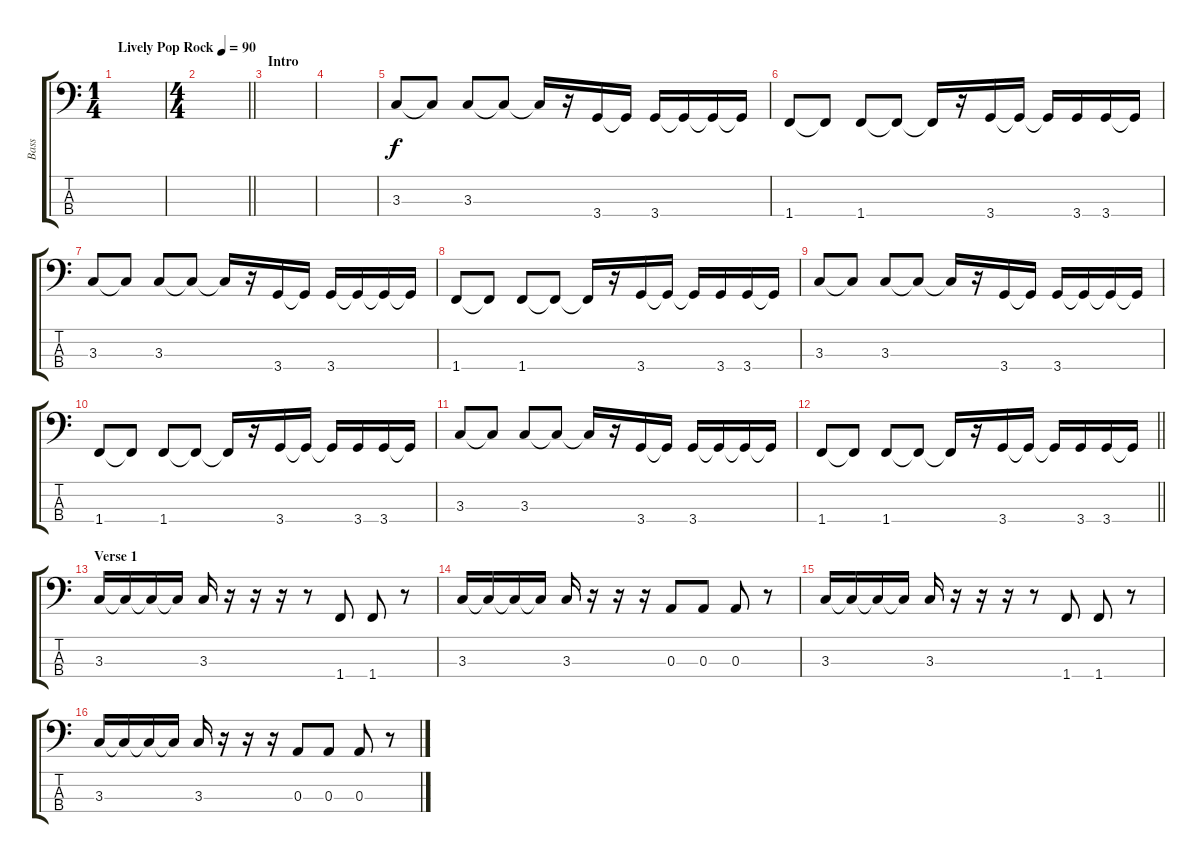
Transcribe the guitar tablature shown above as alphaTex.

\track ("Bass" "Bass") {instrument electricbassfinger}
\staff {score tabs}
\tuning (G2 D2 A1 E1) {hide}
\ts (1 4)
\tempo (90 "Lively Pop Rock")
\clef f4
\ks c
|
\ts (4 4)
\barLineRight lightlight
|
\section ("" "Intro")
|
|
3.3.8 3.3{t}.8 3.3.8 3.3{t}.8 3.3{t}.16 r.16 3.4.16 3.4{t}.16 3.4.16 3.4{t}.16 3.4{t}.16 3.4{t}.16 |
1.4.8 1.4{t}.8 1.4.8 1.4{t}.8 1.4{t}.16 r.16 3.4.16 3.4{t}.16 3.4{t}.16 3.4.16 3.4.16 3.4{t}.16 |
3.3.8 3.3{t}.8 3.3.8 3.3{t}.8 3.3{t}.16 r.16 3.4.16 3.4{t}.16 3.4.16 3.4{t}.16 3.4{t}.16 3.4{t}.16 |
1.4.8 1.4{t}.8 1.4.8 1.4{t}.8 1.4{t}.16 r.16 3.4.16 3.4{t}.16 3.4{t}.16 3.4.16 3.4.16 3.4{t}.16 |
3.3.8 3.3{t}.8 3.3.8 3.3{t}.8 3.3{t}.16 r.16 3.4.16 3.4{t}.16 3.4.16 3.4{t}.16 3.4{t}.16 3.4{t}.16 |
1.4.8 1.4{t}.8 1.4.8 1.4{t}.8 1.4{t}.16 r.16 3.4.16 3.4{t}.16 3.4{t}.16 3.4.16 3.4.16 3.4{t}.16 |
3.3.8 3.3{t}.8 3.3.8 3.3{t}.8 3.3{t}.16 r.16 3.4.16 3.4{t}.16 3.4.16 3.4{t}.16 3.4{t}.16 3.4{t}.16 |
\barLineRight lightlight
1.4.8 1.4{t}.8 1.4.8 1.4{t}.8 1.4{t}.16 r.16 3.4.16 3.4{t}.16 3.4{t}.16 3.4.16 3.4.16 3.4{t}.16 |
\section ("" "Verse 1")
3.3.16 3.3{t}.16 3.3{t}.16 3.3{t}.16 3.3.16 r.16 r.16 r.16 r.8 1.4.8 1.4.8 r.8 |
3.3.16 3.3{t}.16 3.3{t}.16 3.3{t}.16 3.3.16 r.16 r.16 r.16 0.3.8 0.3.8 0.3.8 r.8 |
3.3.16 3.3{t}.16 3.3{t}.16 3.3{t}.16 3.3.16 r.16 r.16 r.16 r.8 1.4.8 1.4.8 r.8 |
3.3.16 3.3{t}.16 3.3{t}.16 3.3{t}.16 3.3.16 r.16 r.16 r.16 0.3.8 0.3.8 0.3.8 r.8
